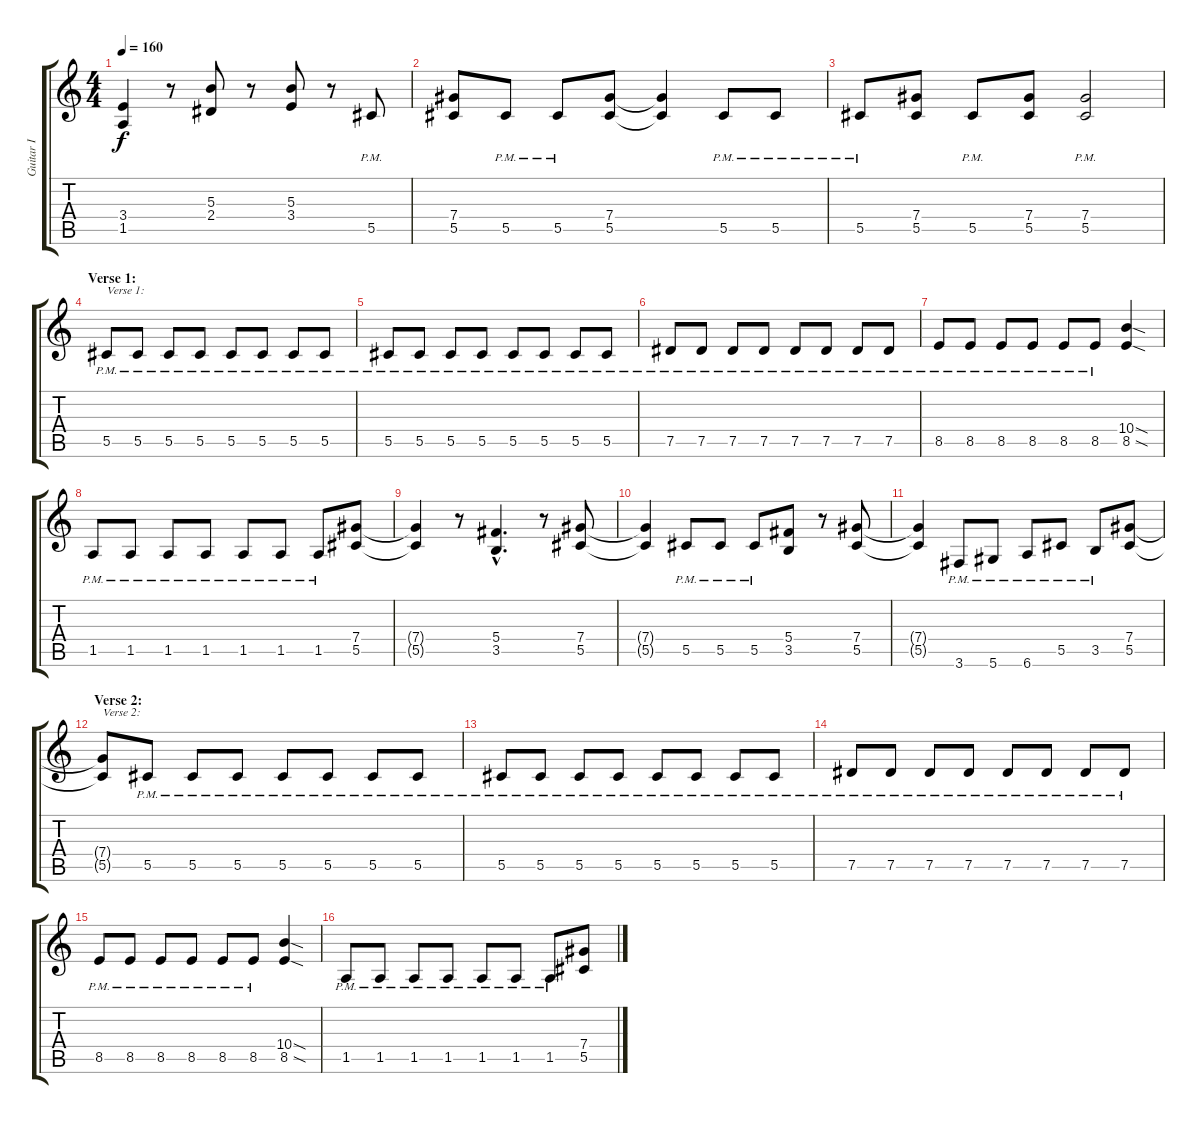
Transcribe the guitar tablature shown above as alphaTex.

\track ("Guitar I" "Guitar I") {instrument distortionguitar}
\staff {score tabs}
\tuning (Eb4 Bb3 Gb3 Db3 Ab2 Eb2) {hide}
\ts (4 4)
\tempo 160
\clef g2
\ks c
(3.4{t} 1.5{t}).4{dy f} r.8 (5.3 2.4).8 r.8 (5.3 3.4).8 r.8 5.5{pm}.8 |
(7.4 5.5).8 5.5{pm}.8 5.5{pm}.8 (7.4 5.5).8 (7.4{t} 5.5{t}).4 5.5{pm}.8 5.5{pm}.8 |
5.5{pm}.8 (7.4 5.5).8 5.5{pm}.8 (7.4 5.5).8 (7.4{pm} 5.5).2 |
\section ("" "Verse 1:")
5.5{pm}.8{txt "Verse 1:"} 5.5{pm}.8 5.5{pm}.8 5.5{pm}.8 5.5{pm}.8 5.5{pm}.8 5.5{pm}.8 5.5{pm}.8 |
5.5{pm}.8 5.5{pm}.8 5.5{pm}.8 5.5{pm}.8 5.5{pm}.8 5.5{pm}.8 5.5{pm}.8 5.5{pm}.8 |
7.5{pm}.8 7.5{pm}.8 7.5{pm}.8 7.5{pm}.8 7.5{pm}.8 7.5{pm}.8 7.5{pm}.8 7.5{pm}.8 |
8.5{pm}.8 8.5{pm}.8 8.5{pm}.8 8.5{pm}.8 8.5{pm}.8 8.5{pm}.8 (10.4{sod} 8.5{sod}).4 |
1.5{pm}.8 1.5{pm}.8 1.5{pm}.8 1.5{pm}.8 1.5{pm}.8 1.5{pm}.8 1.5{pm}.8 (7.4 5.5).8 |
(7.4{t} 5.5{t}).4 r.8 (5.4{hac} 3.5{hac}).4{d} r.8 (7.4 5.5).8 |
(7.4{t} 5.5{t}).4 5.5{pm}.8 5.5{pm}.8 5.5{pm}.8 (5.4 3.5).8 r.8 (7.4 5.5).8 |
(7.4{t} 5.5{t}).4 3.6{pm}.8 5.6{pm}.8 6.6{pm}.8 5.5{pm}.8 3.5{pm}.8 (7.4 5.5).8 |
\section ("" "Verse 2:")
(7.4{t} 5.5{t}).8{txt "Verse 2:"} 5.5{pm}.8 5.5{pm}.8 5.5{pm}.8 5.5{pm}.8 5.5{pm}.8 5.5{pm}.8 5.5{pm}.8 |
5.5{pm}.8 5.5{pm}.8 5.5{pm}.8 5.5{pm}.8 5.5{pm}.8 5.5{pm}.8 5.5{pm}.8 5.5{pm}.8 |
7.5{pm}.8 7.5{pm}.8 7.5{pm}.8 7.5{pm}.8 7.5{pm}.8 7.5{pm}.8 7.5{pm}.8 7.5{pm}.8 |
8.5{pm}.8 8.5{pm}.8 8.5{pm}.8 8.5{pm}.8 8.5{pm}.8 8.5{pm}.8 (10.4{sod} 8.5{sod}).4 |
1.5{pm}.8 1.5{pm}.8 1.5{pm}.8 1.5{pm}.8 1.5{pm}.8 1.5{pm}.8 1.5{pm}.8 (7.4 5.5).8
